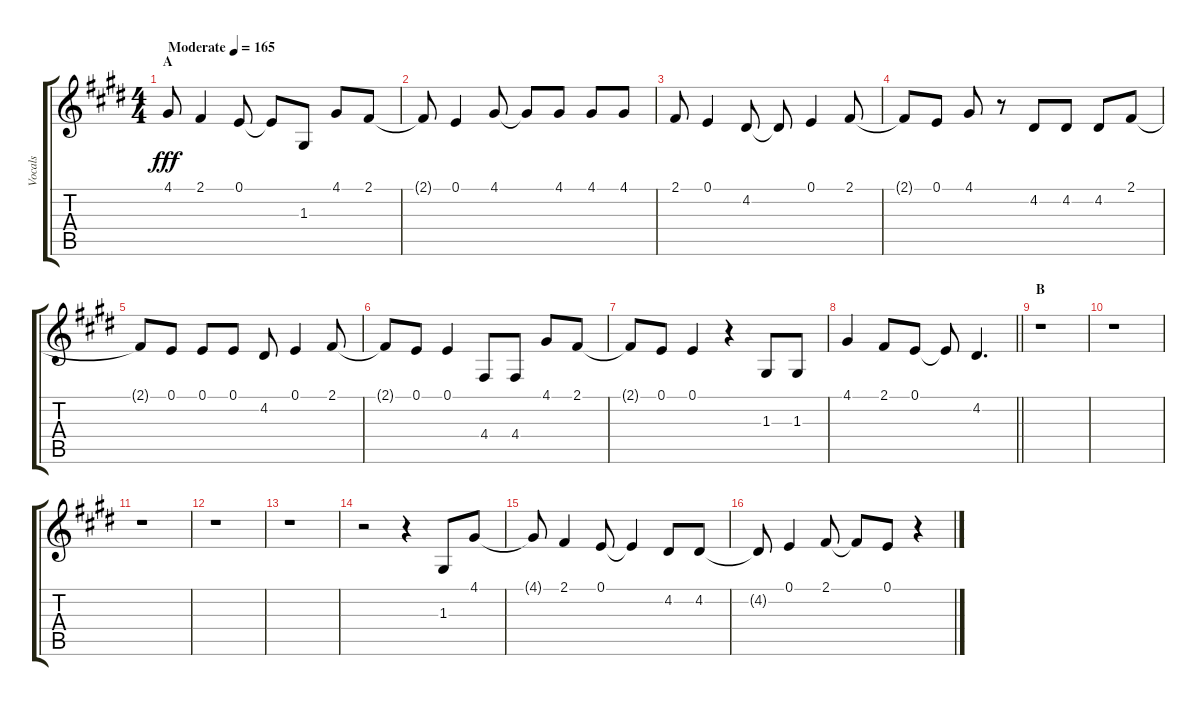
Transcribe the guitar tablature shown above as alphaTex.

\track ("Vocals" "Vocals") {instrument voiceoohs}
\staff {score tabs}
\tuning (E4 B3 G3 D3 A2 E2) {hide}
\ts (4 4)
\section ("" "A")
\tempo (165 "Moderate")
\clef g2
\ks e
4.1.8{dy fff instrument voiceoohs} 2.1.4 0.1.8 0.1{t}.8 1.3.8 4.1.8 2.1.8 |
2.1{t}.8 0.1.4 4.1.8 4.1{t}.8 4.1.8 4.1.8 4.1.8 |
2.1.8 0.1.4 4.2.8 4.2{t}.8 0.1.4 2.1.8 |
2.1{t}.8 0.1.8 4.1.8 r.8 4.2.8 4.2.8 4.2.8 2.1.8 |
2.1{t}.8 0.1.8 0.1.8 0.1.8 4.2.8 0.1.4 2.1.8 |
2.1{t}.8 0.1.8 0.1.4 4.4.8 4.4.8 4.1.8 2.1.8 |
2.1{t}.8 0.1.8 0.1.4 r.4 1.3.8 1.3.8 |
\barLineRight lightlight
4.1.4 2.1.8 0.1.8 0.1{t}.8 4.2.4{d} |
\section ("" "B")
r.1 |
r.1 |
r.1 |
r.1 |
r.1 |
r.2 r.4 1.3.8 4.1.8 |
4.1{t}.8 2.1.4 0.1.8 0.1{t}.4 4.2.8 4.2.8 |
4.2{t}.8 0.1.4 2.1.8 2.1{t}.8 0.1.8 r.4
